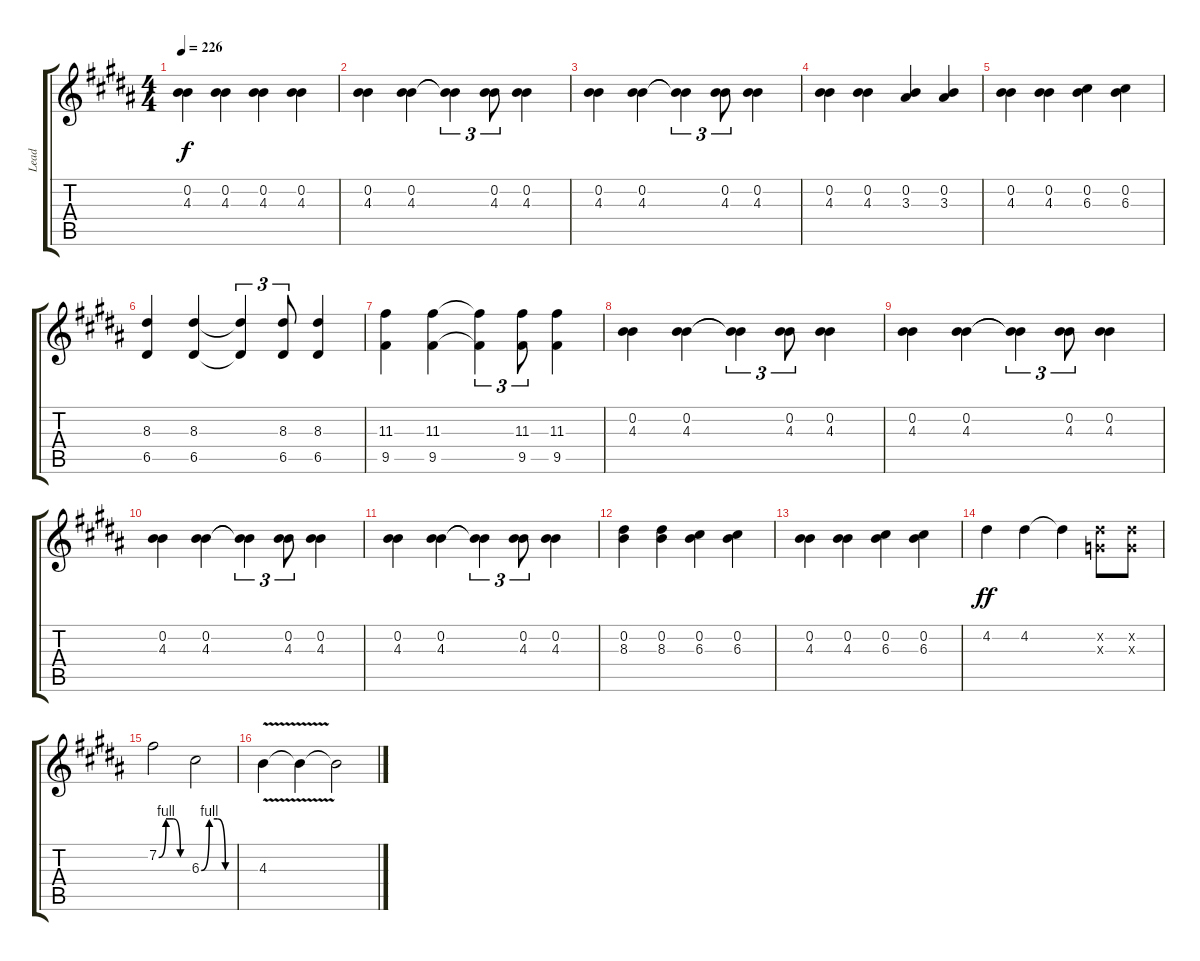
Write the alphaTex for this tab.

\track ("Lead" "Lead") {instrument overdrivenguitar}
\staff {score tabs}
\tuning (E4 B3 G3 D3 A2 E2) {hide}
\ts (4 4)
\tempo 226
\clef g2
\ks b
(0.2 4.3).4{dy f} (0.2 4.3).4 (0.2 4.3).4 (0.2 4.3).4 |
(0.2 4.3).4 (0.2 4.3).4 (0.2{t} 4.3{t}).4{tu (3 2)} (0.2 4.3).8{tu (3 2)} (0.2 4.3).4 |
(0.2 4.3).4 (0.2 4.3).4 (0.2{t} 4.3{t}).4{tu (3 2)} (0.2 4.3).8{tu (3 2)} (0.2 4.3).4 |
(0.2 4.3).4 (0.2 4.3).4 (0.2 3.3).4 (0.2 3.3).4 |
(0.2 4.3).4 (0.2 4.3).4 (0.2 6.3).4 (0.2 6.3).4 |
(8.3 6.5).4 (8.3 6.5).4 (8.3{t} 6.5{t}).4{tu (3 2)} (8.3 6.5).8{tu (3 2)} (8.3 6.5).4 |
(11.3 9.5).4 (11.3 9.5).4 (11.3{t} 9.5{t}).4{tu (3 2)} (11.3 9.5).8{tu (3 2)} (11.3 9.5).4 |
(0.2 4.3).4 (0.2 4.3).4 (0.2{t} 4.3{t}).4{tu (3 2)} (0.2 4.3).8{tu (3 2)} (0.2 4.3).4 |
(0.2 4.3).4 (0.2 4.3).4 (0.2{t} 4.3{t}).4{tu (3 2)} (0.2 4.3).8{tu (3 2)} (0.2 4.3).4 |
(0.2 4.3).4 (0.2 4.3).4 (0.2{t} 4.3{t}).4{tu (3 2)} (0.2 4.3).8{tu (3 2)} (0.2 4.3).4 |
(0.2 4.3).4 (0.2 4.3).4 (0.2{t} 4.3{t}).4{tu (3 2)} (0.2 4.3).8{tu (3 2)} (0.2 4.3).4 |
(0.2 8.3).4 (0.2 8.3).4 (0.2 6.3).4 (0.2 6.3).4 |
(0.2 4.3).4 (0.2 4.3).4 (0.2 6.3).4 (0.2 6.3).4 |
4.2.4{dy ff} 4.2.4 4.2{t}.4 (4.2{x} 0.3{x}).8 (4.2{x} 0.3{x}).8 |
7.2{be (custom 0 0 15 4 30 4 45 0 60 0)}.2 6.3{be (custom 0 0 15 4 30 4 45 0 60 0)}.2 |
4.3{v}.4 4.3{t}.4 4.3{t}.2
